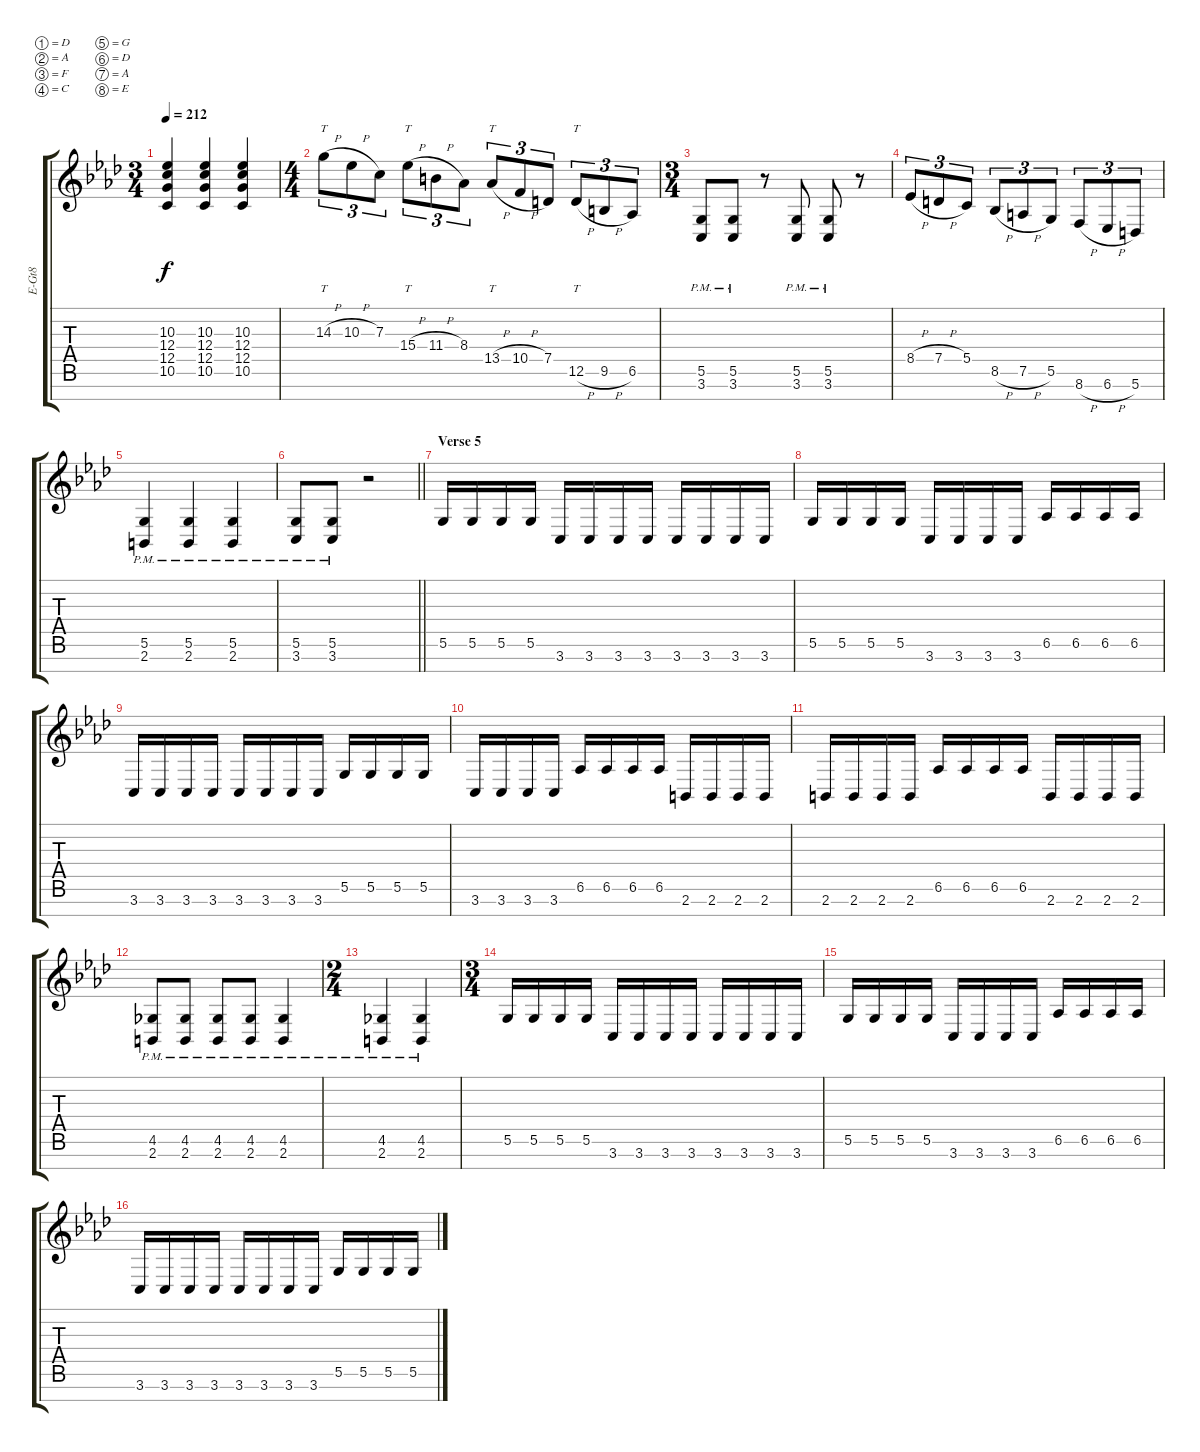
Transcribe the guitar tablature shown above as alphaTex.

\bracketExtendMode groupsimilarinstruments
\otherSystemsTrackNameOrientation horizontal
\track ("Kevin Chartré" "E-Gt8") {instrument distortionguitar}
\staff {score tabs}
\tuning (D4 A3 F3 C3 G2 D2 A1 E1)
\ts (3 4)
\tempo 212
\clef g2
\ks ab
(10.3{acc forcenatural} 12.4{acc forcenatural} 12.5{acc forcenatural} 10.6{acc forcenatural}).4{dy f beam Up} (10.3{acc forcenatural} 12.4{acc forcenatural} 12.5{acc forcenatural} 10.6{acc forcenatural}).4{beam Up} (10.3{acc forcenatural} 12.4{acc forcenatural} 12.5{acc forcenatural} 10.6{acc forcenatural}).4{beam Up} |
\ts (4 4)
\beaming (8 2 2 2 2)
14.3{h acc forcenatural}.8{tt tu (3 2) beam Down} 10.3{h acc forcenatural}.8{tu (3 2) beam Down} 7.3{acc forcenatural}.8{tu (3 2) beam Down} 15.4{h acc forcenatural}.8{tt tu (3 2) beam Down} 11.4{h acc #}.8{tu (3 2) beam Down} 8.4{acc b}.8{tu (3 2) beam Down} 13.5{h acc b}.8{tt tu (3 2) beam Up} 10.5{h acc forcenatural}.8{tu (3 2) beam Up} 7.5{acc forcenatural}.8{tu (3 2) beam Up} 12.6{h acc forcenatural}.8{tt tu (3 2) beam Up} 9.6{h acc #}.8{tu (3 2) beam Up} 6.6{acc b}.8{tu (3 2) beam Up} |
\ts (3 4)
\beaming (8 2 2 2 2)
(5.6{pm acc forcenatural} 3.7{pm acc forcenatural}).8{beam Up} (5.6{pm acc forcenatural} 3.7{pm acc forcenatural}).8{beam Up} r.8{beam Up} (5.6{pm acc forcenatural} 3.7{pm acc forcenatural}).8{beam Up} (5.6{pm acc forcenatural} 3.7{pm acc forcenatural}).8{beam Up} r.8{beam Up} |
8.5{h acc forcenatural}.8{tu (3 2) beam Up} 7.5{h acc forcenatural}.8{tu (3 2) beam Up} 5.5{acc forcenatural}.8{tu (3 2) beam Up} 8.6{h acc forcenatural}.8{tu (3 2) beam Up} 7.6{h acc forcenatural}.8{tu (3 2) beam Up} 5.6{acc forcenatural}.8{tu (3 2) beam Up} 8.7{h acc forcenatural}.8{tu (3 2) beam Up} 6.7{h acc forcenatural}.8{tu (3 2) beam Up} 5.7{acc forcenatural}.8{tu (3 2) beam Up} |
(5.6{pm acc forcenatural} 2.7{pm acc #}).4{beam Up} (5.6{pm acc forcenatural} 2.7{pm acc #}).4{beam Up} (5.6{pm acc forcenatural} 2.7{pm acc #}).4{beam Up} |
\barLineRight lightlight
(5.6{pm acc forcenatural} 3.7{pm acc forcenatural}).8{beam Up} (5.6{pm acc forcenatural} 3.7{pm acc forcenatural}).8{beam Up} r.2{beam Up} |
\section ("" "Verse 5")
5.6{acc forcenatural}.16{beam Up} 5.6{acc forcenatural}.16{beam Up} 5.6{acc forcenatural}.16{beam Up} 5.6{acc forcenatural}.16{beam Up} 3.7{acc forcenatural}.16{beam Up} 3.7{acc forcenatural}.16{beam Up} 3.7{acc forcenatural}.16{beam Up} 3.7{acc forcenatural}.16{beam Up} 3.7{acc forcenatural}.16{beam Up} 3.7{acc forcenatural}.16{beam Up} 3.7{acc forcenatural}.16{beam Up} 3.7{acc forcenatural}.16{beam Up} |
5.6{acc forcenatural}.16{beam Up} 5.6{acc forcenatural}.16{beam Up} 5.6{acc forcenatural}.16{beam Up} 5.6{acc forcenatural}.16{beam Up} 3.7{acc forcenatural}.16{beam Up} 3.7{acc forcenatural}.16{beam Up} 3.7{acc forcenatural}.16{beam Up} 3.7{acc forcenatural}.16{beam Up} 6.6{acc b}.16{beam Up} 6.6{acc b}.16{beam Up} 6.6{acc b}.16{beam Up} 6.6{acc b}.16{beam Up} |
3.7{acc forcenatural}.16{beam Up} 3.7{acc forcenatural}.16{beam Up} 3.7{acc forcenatural}.16{beam Up} 3.7{acc forcenatural}.16{beam Up} 3.7{acc forcenatural}.16{beam Up} 3.7{acc forcenatural}.16{beam Up} 3.7{acc forcenatural}.16{beam Up} 3.7{acc forcenatural}.16{beam Up} 5.6{acc forcenatural}.16{beam Up} 5.6{acc forcenatural}.16{beam Up} 5.6{acc forcenatural}.16{beam Up} 5.6{acc forcenatural}.16{beam Up} |
3.7{acc forcenatural}.16{beam Up} 3.7{acc forcenatural}.16{beam Up} 3.7{acc forcenatural}.16{beam Up} 3.7{acc forcenatural}.16{beam Up} 6.6{acc b}.16{beam Up} 6.6{acc b}.16{beam Up} 6.6{acc b}.16{beam Up} 6.6{acc b}.16{beam Up} 2.7{acc #}.16{beam Up} 2.7{acc #}.16{beam Up} 2.7{acc #}.16{beam Up} 2.7{acc #}.16{beam Up} |
2.7{acc #}.16{beam Up} 2.7{acc #}.16{beam Up} 2.7{acc #}.16{beam Up} 2.7{acc #}.16{beam Up} 6.6{acc b}.16{beam Up} 6.6{acc b}.16{beam Up} 6.6{acc b}.16{beam Up} 6.6{acc b}.16{beam Up} 2.7{acc #}.16{beam Up} 2.7{acc #}.16{beam Up} 2.7{acc #}.16{beam Up} 2.7{acc #}.16{beam Up} |
(4.6{pm acc b} 2.7{pm acc #}).8{beam Up} (4.6{pm acc b} 2.7{pm acc #}).8{beam Up} (4.6{pm acc b} 2.7{pm acc #}).8{beam Up} (4.6{pm acc b} 2.7{pm acc #}).8{beam Up} (4.6{pm acc b} 2.7{pm acc #}).4{beam Up} |
\ts (2 4)
\beaming (8 2 2 2 2)
(4.6{pm acc b} 2.7{pm acc #}).4{beam Up} (4.6{pm acc b} 2.7{pm acc #}).4{beam Up} |
\ts (3 4)
\beaming (8 2 2 2 2)
5.6{acc forcenatural}.16{beam Up} 5.6{acc forcenatural}.16{beam Up} 5.6{acc forcenatural}.16{beam Up} 5.6{acc forcenatural}.16{beam Up} 3.7{acc forcenatural}.16{beam Up} 3.7{acc forcenatural}.16{beam Up} 3.7{acc forcenatural}.16{beam Up} 3.7{acc forcenatural}.16{beam Up} 3.7{acc forcenatural}.16{beam Up} 3.7{acc forcenatural}.16{beam Up} 3.7{acc forcenatural}.16{beam Up} 3.7{acc forcenatural}.16{beam Up} |
5.6{acc forcenatural}.16{beam Up} 5.6{acc forcenatural}.16{beam Up} 5.6{acc forcenatural}.16{beam Up} 5.6{acc forcenatural}.16{beam Up} 3.7{acc forcenatural}.16{beam Up} 3.7{acc forcenatural}.16{beam Up} 3.7{acc forcenatural}.16{beam Up} 3.7{acc forcenatural}.16{beam Up} 6.6{acc b}.16{beam Up} 6.6{acc b}.16{beam Up} 6.6{acc b}.16{beam Up} 6.6{acc b}.16{beam Up} |
3.7{acc forcenatural}.16{beam Up} 3.7{acc forcenatural}.16{beam Up} 3.7{acc forcenatural}.16{beam Up} 3.7{acc forcenatural}.16{beam Up} 3.7{acc forcenatural}.16{beam Up} 3.7{acc forcenatural}.16{beam Up} 3.7{acc forcenatural}.16{beam Up} 3.7{acc forcenatural}.16{beam Up} 5.6{acc forcenatural}.16{beam Up} 5.6{acc forcenatural}.16{beam Up} 5.6{acc forcenatural}.16{beam Up} 5.6{acc forcenatural}.16{beam Up}
